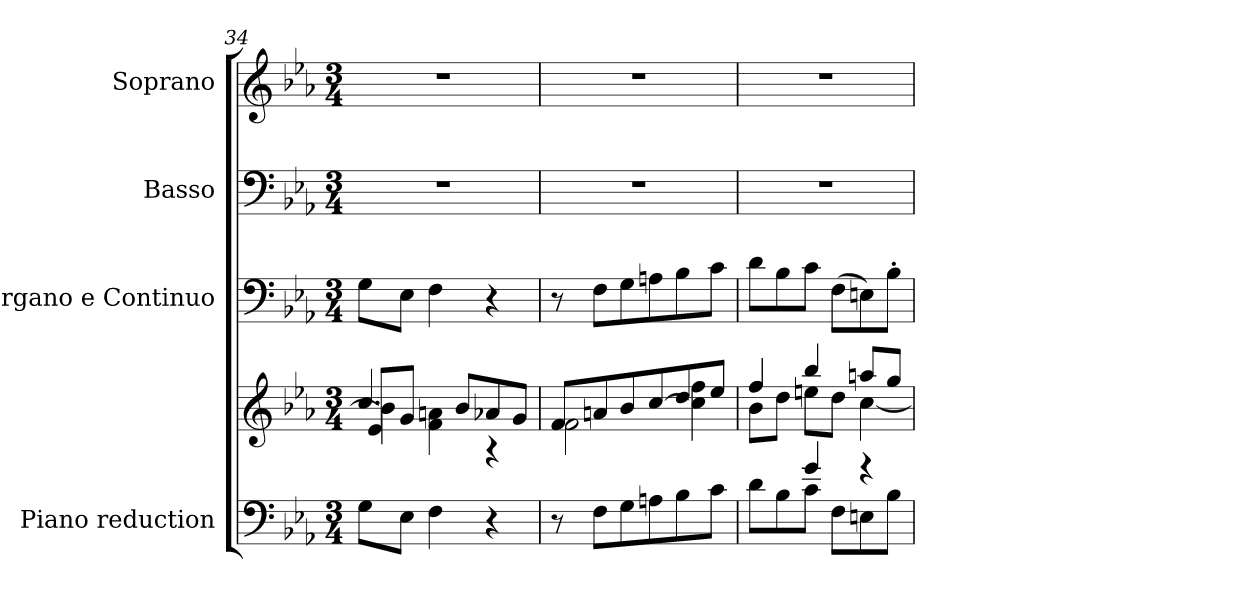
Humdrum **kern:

**kern	**kern	**kern	**kern	**kern
*part4	*part4	*part3	*part2	*part1
*staff5	*staff4	*staff3	*staff2	*staff1
*I"Piano reduction	*	*I"Organo e Continuo	*I"Basso	*I"Soprano
*I'Pno	*	*	*	*
*clefF4	*clefG2	*clefF4	*clefF4	*clefG2
*k[b-e-a-]	*k[b-e-a-]	*k[b-e-a-]	*k[b-e-a-]	*k[b-e-a-]
*M3/4	*M3/4	*M3/4	*M3/4	*M3/4
=34	=34	=34	=34	=34
*	*^	*	*	*
*	*	*^	*	*	*
8G\L	4.cc/	4b-\]	8e-/L	8G\L	2.r	2.r
8E-\J	.	.	8g/J	8E-\J	.	.
4F\	.	4f\ 4an\	2ryy	4F\	.	.
.	8b-/L	.	.	.	.	.
4r	8a-X/	4r	.	4r	.	.
.	8g/J	.	.	.	.	.
*	*	*v	*v	*	*	*
=35	=35	=35	=35	=35	=35
8r	8f/L	2f\	8r	2.r	2.r
8F\L	8an/	.	8F\L	.	.
8G\	8b-/	.	8G\	.	.
8An\	[<8cc/	.	8An\	.	.
8B-\	8dd/	4cc\] 4ff\	8B-\	.	.
8c\J	8ee-/J	.	8c\J	.	.
=36	=36	=36	=36	=36	=36
*^	*	*^	*	*	*
4ryy	8d\L	4ff/	8b-\L	4ff/	8d\L	2.r	2.r
.	8B-\	.	8dd\J	.	8B-\	.	.
4g/	8c\J	4bb-/	8een\L	2ryy	8c\J	.	.
.	8F\L	.	8dd\J	.	(8F\L	.	.
4r	8En\	8aan/L	[4cc\	.	8En\)	.	.
.	8B-\J	8gg/J	.	.	8B-'\J	.	.
*v	*v	*	*	*	*	*	*
*	*v	*v	*v	*	*	*
=	=	=	=	=
*-	*-	*-	*-	*-
